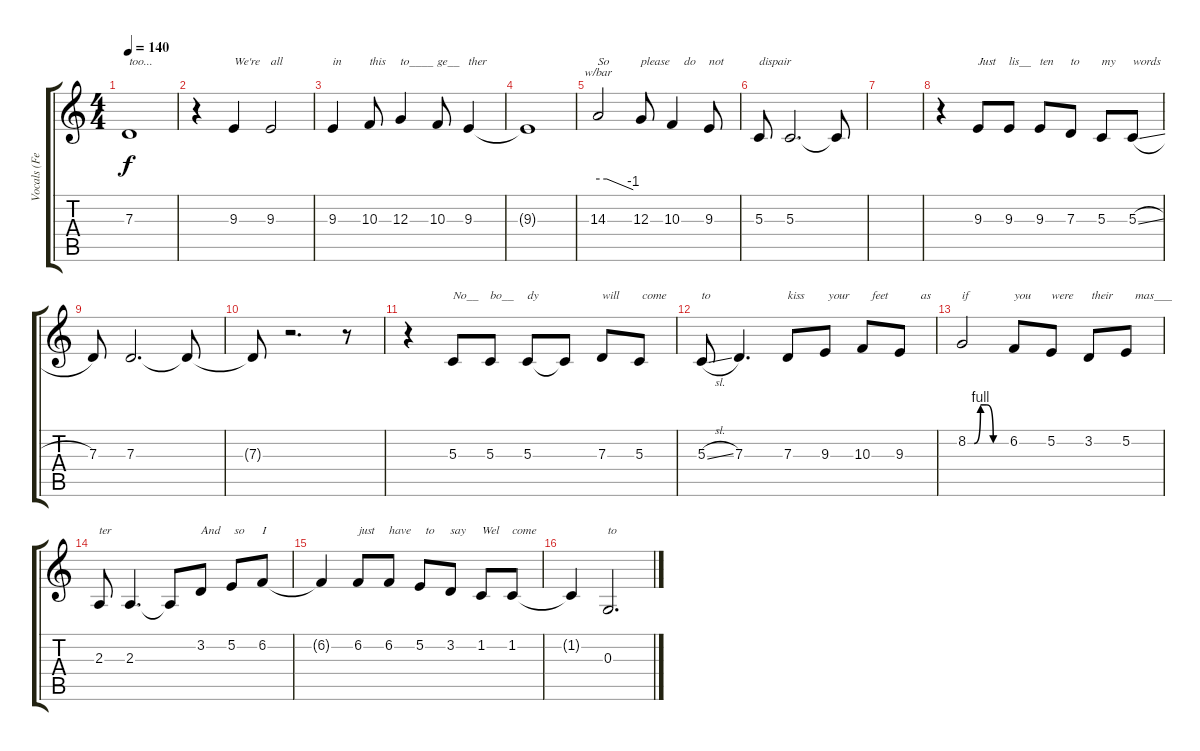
\track ("Vocals (Felix Vaillancourt)" "Vocals (Fe") {instrument harmonica}
\staff {score tabs}
\tuning (E4 B3 G3 D3 A2 E2) {hide}
\ts (4 4)
\tempo 140
\clef g2
\ks c
7.3.1{txt "too..." dy f} |
r.4 9.3.4{txt "We're"} 9.3.2{txt "all"} |
9.3.4{txt "in"} 10.3.8{txt "this"} 12.3.4{txt "to____"} 10.3.8{txt "ge__"} 9.3.4{txt "ther"} |
9.3{t}.1 |
14.3.2{tbe (custom default 0 0 15 0 60 -4) txt "So"} 12.3.8{txt "please"} 10.3.4{txt "    do"} 9.3.8{txt "not"} |
5.3.8{txt "dispair"} 5.3.2{d} 5.3{t}.8 |
|
r.4 9.3.8{txt "Just"} 9.3.8{txt "lis__"} 9.3.8{txt "ten"} 7.3.8{txt "to"} 5.3.8{txt "my"} 5.3{sl}.8{txt "words"} |
7.3.8 7.3.2{d} 7.3{t}.8 |
7.3{t}.8 r.2{d} r.8 |
r.4 5.3.8{txt "No__"} 5.3.8{txt "bo__"} 5.3.8{txt "dy"} 5.3{t}.8 7.3.8{txt "will"} 5.3.8{txt " come"} |
5.3{sl}.8{txt "to"} 7.3.4{d} 7.3.8{txt "kiss"} 9.3.8{txt " your"} 10.3.8{txt "   feet"} 9.3.8{txt "       as"} |
8.2{be (custom 0 0 10 0 20 4 30 4 40 0 60 0)}.2{txt "if"} 6.2.8{txt "you"} 5.2.8{txt "were"} 3.2.8{txt " their"} 5.2.8{txt "   mas___"} |
2.3.8{txt "ter"} 2.3.4{d} 2.3{t}.8 3.2.8{txt "And"} 5.2.8{txt " so"} 6.2.8{txt "I"} |
6.2{t}.4 6.2.8{txt "just"} 6.2.8{txt "have"} 5.2.8{txt "  to"} 3.2.8{txt "say"} 1.2.8{txt "Wel"} 1.2.8{txt "come"} |
1.2{t}.4 0.3.2{d txt "to"}
